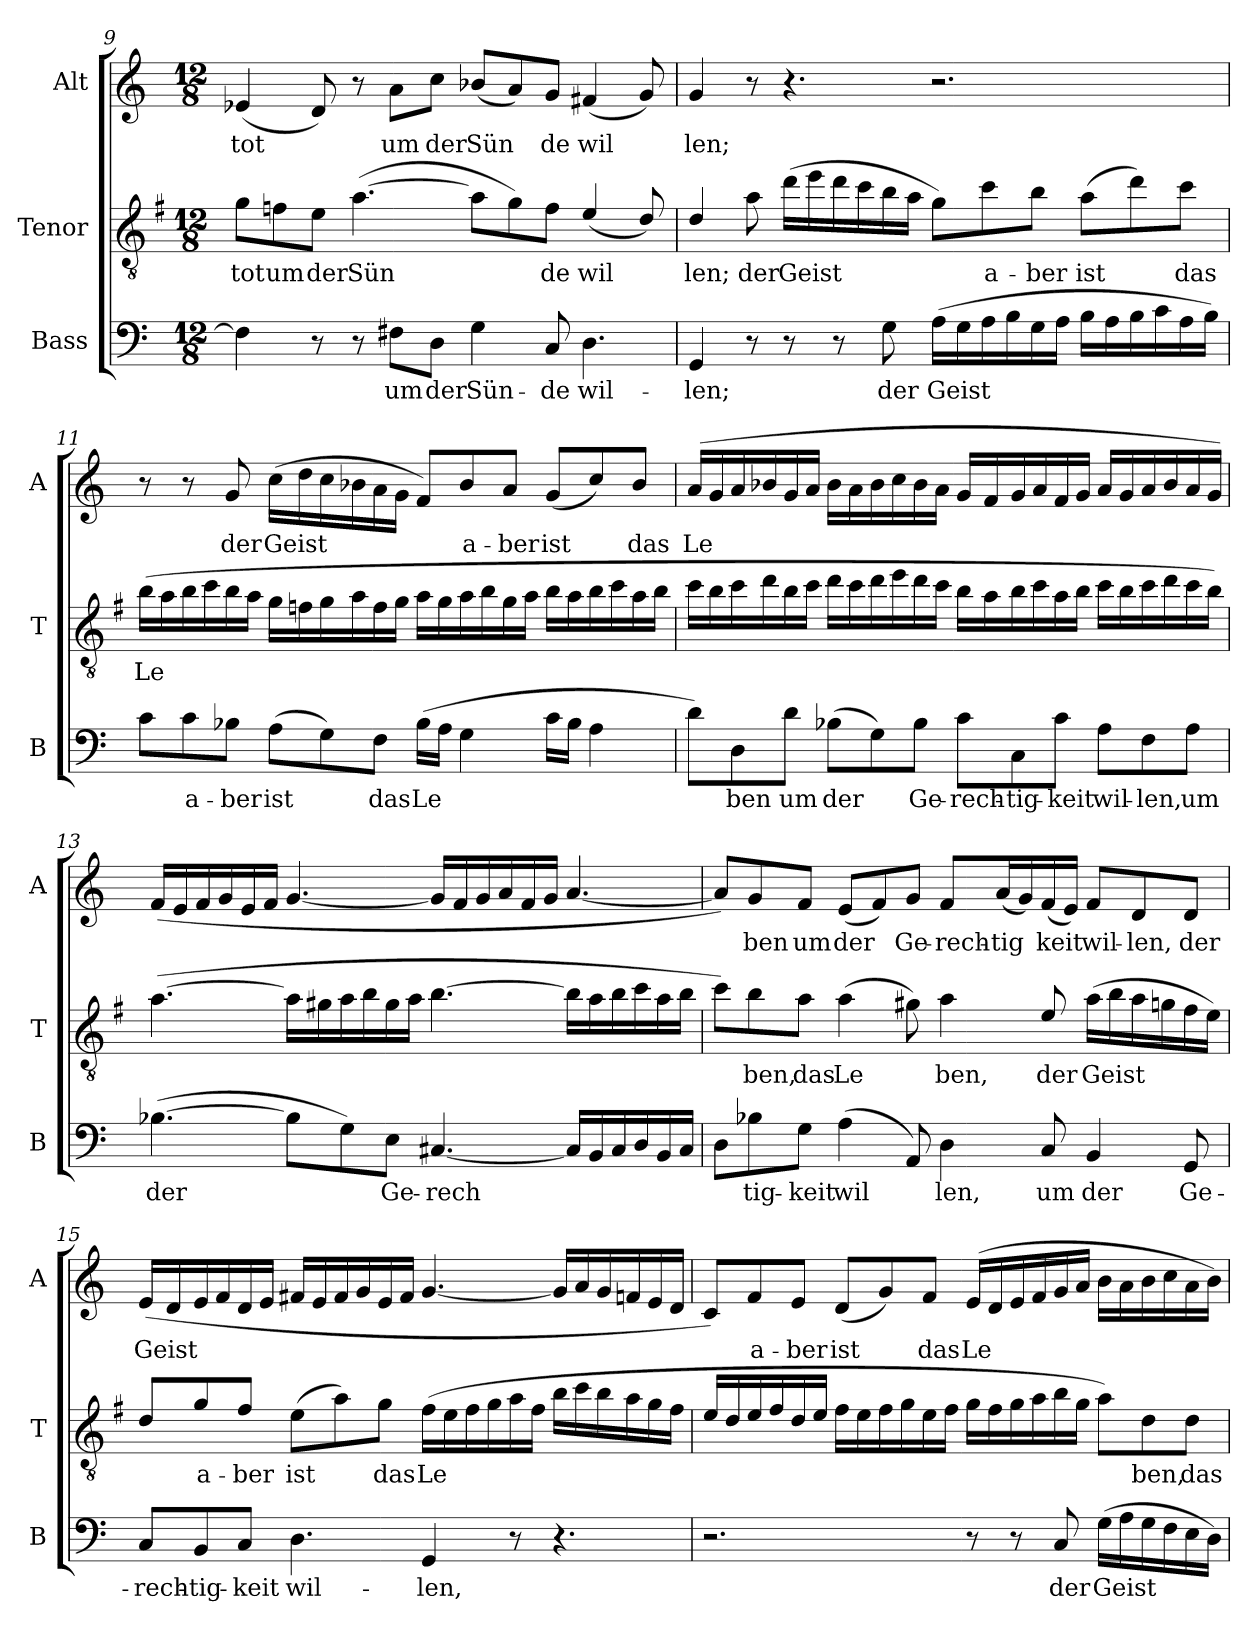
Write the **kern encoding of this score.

**kern	**text	**kern	**text	**kern	**text
*part3	*part3	*part2	*part2	*part1	*part1
*staff3	*staff3	*staff2	*staff2	*staff1	*staff1
*I"Bass	*	*I"Tenor	*	*I"Alt	*
*I'B	*	*I'T	*	*I'A	*
!!LO:LB:g=z
*clefF4	*	*clefGv2	*	*clefG2	*
*	*	*ITrd4c7	*	*	*
*k[]	*	*k[]	*	*k[]	*
*M12/8	*	*M12/8	*	*M12/8	*
=9	=9	=9	=9	=9	=9
!	!LO:LY:b	!	!LO:LY:b	!	!LO:LY:b
4F#\]	_	8c\L	tot	(4e-X/	tot
!	!	!	!LO:LY:b	!	!
.	.	8B-X\	um	.	.
!	!	!	!LO:LY:b	!	!
8r	.	8A\J	der	8d/)	.
!	!	!	!LO:LY:b	!	!
8r	.	([4.d\	Sün	8r	.
!	!LO:LY:b	!	!	!	!LO:LY:b
8F#X\L	um	.	.	8a\L	um
!	!LO:LY:b	!	!	!	!LO:LY:b
8D\J	der	.	.	8cc\J	der
!	!LO:LY:b	!	!	!	!LO:LY:b
4G\	Sün-	8d\L]	.	(8b-X/L	Sün
.	.	8c\)	.	8a/)	.
!	!LO:LY:b	!	!LO:LY:b	!	!LO:LY:b
8C/	de	8B-\J	de	8g/J	de
!	!LO:LY:b	!	!LO:LY:b	!	!LO:LY:b
4.D\	wil-	(4A/	wil	(4f#X/	wil
.	.	8G/)	.	8g/)	.
=10	=10	=10	=10	=10	=10
!	!LO:LY:b	!	!LO:LY:b	!	!LO:LY:b
4GG/	len;	4G/	len;	4g/	len;
!	!	!	!LO:LY:b	!	!
8r	.	8d\	der	8r	.
!	!	!	!LO:LY:b	!	!
8r	.	(16g\LL	Geist	4.r	.
.	.	16a\	.	.	.
8r	.	16g\	.	.	.
.	.	16f\	.	.	.
!	!LO:LY:b	!	!	!	!
8G\	der	16e\	.	.	.
.	.	16d\JJ	.	.	.
!	!LO:LY:b	!	!	!	!
(16A\LL	Geist	8c\L)	.	2.r	.
16G\	.	.	.	.	.
!	!	!	!LO:LY:b	!	!
16A\	.	8f\	a-	.	.
16B\	.	.	.	.	.
!	!	!	!LO:LY:b	!	!
16G\	.	8e\J	ber	.	.
16A\JJ	.	.	.	.	.
!	!	!	!LO:LY:b	!	!
16B\LL	.	(8d\L	ist	.	.
16A\	.	.	.	.	.
16B\	.	8g\)	.	.	.
16c\	.	.	.	.	.
!	!	!	!LO:LY:b	!	!
16A\	.	8f\J	das	.	.
16B\JJ)	.	.	.	.	.
!!LO:PB:g=z
=11	=11	=11	=11	=11	=11
!	!LO:LY:b	!	!LO:LY:b	!	!
8c\L	_	(16e\LL	Le	8r	.
.	.	16d\	.	.	.
!	!LO:LY:b	!	!	!	!
8c\	a-	16e\	.	8r	.
.	.	16f\	.	.	.
!	!LO:LY:b	!	!	!	!LO:LY:b
8B-X\J	ber	16e\	.	8g/	der
.	.	16d\JJ	.	.	.
!	!LO:LY:b	!	!	!	!LO:LY:b
(8A\L	ist	16c\LL	.	(16cc\LL	Geist
.	.	16B-X\	.	16dd\	.
8G\)	.	16c\	.	16cc\	.
.	.	16d\	.	16b-X\	.
!	!LO:LY:b	!	!	!	!
8F\J	das	16B-\	.	16a\	.
.	.	16c\JJ	.	16g\JJ	.
!	!LO:LY:b	!	!	!	!
(16B-\LL	Le	16d\LL	.	8f/L)	.
16A\JJ	.	16c\	.	.	.
!	!	!	!	!	!LO:LY:b
4G\	.	16d\	.	8b-/	a-
.	.	16e\	.	.	.
!	!	!	!	!	!LO:LY:b
.	.	16c\	.	8a/J	ber
.	.	16d\JJ	.	.	.
!	!	!	!	!	!LO:LY:b
16c\LL	.	16e\LL	.	(8g/L	ist
16B-\JJ	.	16d\	.	.	.
4A\	.	16e\	.	8cc/)	.
.	.	16f\	.	.	.
!	!	!	!	!	!LO:LY:b
.	.	16d\	.	8b-/J	das
.	.	16e\JJ	.	.	.
!!LO:LB:g=z
=12	=12	=12	=12	=12	=12
!	!	!	!	!	!LO:LY:b
8d\L)	.	16f\LL	.	(16a/LL	Le
.	.	16e\	.	16g/	.
!	!LO:LY:b	!	!	!	!
8D\	ben	16f\	.	16a/	.
.	.	16g\	.	16b-X/	.
!	!LO:LY:b	!	!	!	!
8d\J	um	16e\	.	16g/	.
.	.	16f\JJ	.	16a/JJ	.
!	!LO:LY:b	!	!	!	!
(8B-X\L	der	16g\LL	.	16b-\LL	.
.	.	16f\	.	16a\	.
8G\)	.	16g\	.	16b-\	.
.	.	16a\	.	16cc\	.
!	!LO:LY:b	!	!	!	!
8B-\J	Ge-	16g\	.	16b-\	.
.	.	16f\JJ	.	16a\JJ	.
!	!LO:LY:b	!	!	!	!
8c\L	rech-	16e\LL	.	16g/LL	.
.	.	16d\	.	16f/	.
!	!LO:LY:b	!	!	!	!
8C\	tig-	16e\	.	16g/	.
.	.	16f\	.	16a/	.
!	!LO:LY:b	!	!	!	!
8c\J	keit	16d\	.	16f/	.
.	.	16e\JJ	.	16g/JJ	.
!	!LO:LY:b	!	!	!	!
8A\L	wil-	16f\LL	.	16a/LL	.
.	.	16e\	.	16g/	.
!	!LO:LY:b	!	!	!	!
8F\	len,	16f\	.	16a/	.
.	.	16g\	.	16b-/	.
!	!LO:LY:b	!	!	!	!
8A\J	um	16f\	.	16a/	.
.	.	16e\JJ)	.	16g/JJ)	.
!!LO:LB:g=z
=13	=13	=13	=13	=13	=13
!	!LO:LY:b	!	!LO:LY:b	!	!LO:LY:b
([4.B-X\	der	([4.d\	-	(16f/LL	-
.	.	.	.	16e/	.
.	.	.	.	16f/	.
.	.	.	.	16g/	.
.	.	.	.	16e/	.
.	.	.	.	16f/JJ	.
8B-\L]	.	16d\LL]	.	[4.g/	.
.	.	16c#X\	.	.	.
8G\)	.	16d\	.	.	.
.	.	16e\	.	.	.
!	!LO:LY:b	!	!	!	!
8E\J	Ge-	16c#\	.	.	.
.	.	16d\JJ	.	.	.
!	!LO:LY:b	!	!	!	!
[4.C#X/	rech	[4.e\	.	16g/LL]	.
.	.	.	.	16f/	.
.	.	.	.	16g/	.
.	.	.	.	16a/	.
.	.	.	.	16f/	.
.	.	.	.	16g/JJ	.
16C#/LL]	.	16e\LL]	.	[4.a/	.
16BB/	.	16d\	.	.	.
16C#/	.	16e\	.	.	.
16D/	.	16f\	.	.	.
16BB/	.	16d\	.	.	.
16C#/JJ	.	16e\JJ	.	.	.
!!LO:LB:g=z
=14	=14	=14	=14	=14	=14
8D\L	.	8f\L)	.	8a/L])	.
!	!LO:LY:b	!	!LO:LY:b	!	!LO:LY:b
8B-X\	tig-	8e\	ben,	8g/	ben
!	!LO:LY:b	!	!LO:LY:b	!	!LO:LY:b
8G\J	keit	8d\J	das	8f/J	um
!	!LO:LY:b	!	!LO:LY:b	!	!LO:LY:b
(4A\	wil	(4d\	Le	(8e/L	der
.	.	.	.	8f/)	.
!	!	!	!	!	!LO:LY:b
8AA/)	.	8c#X\)	.	8g/J	Ge-
!	!LO:LY:b	!	!LO:LY:b	!	!LO:LY:b
4D\	len,	4d\	ben,	8f/L	rech-
!	!	!	!	!	!LO:LY:b
.	.	.	.	(16a/L	tig
.	.	.	.	16g/)	.
!	!LO:LY:b	!	!LO:LY:b	!	!LO:LY:b
8C/	um	8A/	der	(16f/	keit
.	.	.	.	16e/JJ)	.
!	!LO:LY:b	!	!LO:LY:b	!	!LO:LY:b
4BB/	der	(16d\LL	Geist	8f/L	wil-
.	.	16e\	.	.	.
!	!	!	!	!	!LO:LY:b
.	.	16d\	.	8d/	len,
.	.	16cn\	.	.	.
!	!LO:LY:b	!	!	!	!LO:LY:b
8GG/	Ge-	16B\	.	8d/J	der
!	!	!	!LO:LY:b	!	!
.	.	16A\JJ)	-	.	.
!!LO:LB:g=z
=15	=15	=15	=15	=15	=15
!	!LO:LY:b	!	!LO:LY:b	!	!LO:LY:b
8C/L	rech-	8G/L	_	(16e/LL	Geist
.	.	.	.	16d/	.
!	!LO:LY:b	!	!LO:LY:b	!	!
8BB/	tig-	8c/	a-	16e/	.
.	.	.	.	16f/	.
!	!LO:LY:b	!	!LO:LY:b	!	!
8C/J	keit	8B/J	ber	16d/	.
.	.	.	.	16e/JJ	.
!	!LO:LY:b	!	!LO:LY:b	!	!
4.D\	wil-	(8A\L	ist	16f#X/LL	.
.	.	.	.	16e/	.
.	.	8d\)	.	16f#/	.
.	.	.	.	16g/	.
!	!	!	!LO:LY:b	!	!
.	.	8c\J	das	16e/	.
.	.	.	.	16f#/JJ	.
!	!LO:LY:b	!	!LO:LY:b	!	!
4GG/	len,	(16B\LL	Le	[4.g/	.
.	.	16A\	.	.	.
.	.	16B\	.	.	.
.	.	16c\	.	.	.
8r	.	16d\	.	.	.
.	.	16B\JJ	.	.	.
4.r	.	16e\LL	.	16g/LL]	.
.	.	16f\	.	16a/	.
.	.	16e\	.	16g/	.
.	.	16d\	.	16fn/	.
.	.	16c\	.	16e/	.
.	.	16B\JJ	.	16d/JJ	.
!!LO:PB:g=z
=16	=16	=16	=16	=16	=16
2.r	.	16A/LL	.	8c/L)	.
.	.	16G/	.	.	.
!	!	!	!	!	!LO:LY:b
.	.	16A/	.	8f/	a-
.	.	16B/	.	.	.
!	!	!	!	!	!LO:LY:b
.	.	16G/	.	8e/J	ber
.	.	16A/JJ	.	.	.
!	!	!	!	!	!LO:LY:b
.	.	16B\LL	.	(8d/L	ist
.	.	16A\	.	.	.
.	.	16B\	.	8g/)	.
.	.	16c\	.	.	.
!	!	!	!	!	!LO:LY:b
.	.	16A\	.	8f/J	das
.	.	16B\JJ	.	.	.
!	!	!	!	!	!LO:LY:b
8r	.	16c\LL	.	(16e/LL	Le
.	.	16B\	.	16d/	.
8r	.	16c\	.	16e/	.
.	.	16d\	.	16f/	.
!	!LO:LY:b	!	!	!	!
8C/	der	16e\	.	16g/	.
.	.	16c\JJ	.	16a/JJ	.
!	!LO:LY:b	!	!	!	!
(16G\LL	Geist	8d\L)	.	16b\LL	.
16A\	.	.	.	16a\	.
!	!	!	!LO:LY:b	!	!
16G\	.	8G\	ben,	16b\	.
16F\	.	.	.	16cc\	.
!	!	!	!LO:LY:b	!	!
16E\	.	8G\J	das	16a\	.
16D\JJ)	.	.	.	16b\JJ)	.
=	=	=	=	=	=
*-	*-	*-	*-	*-	*-
